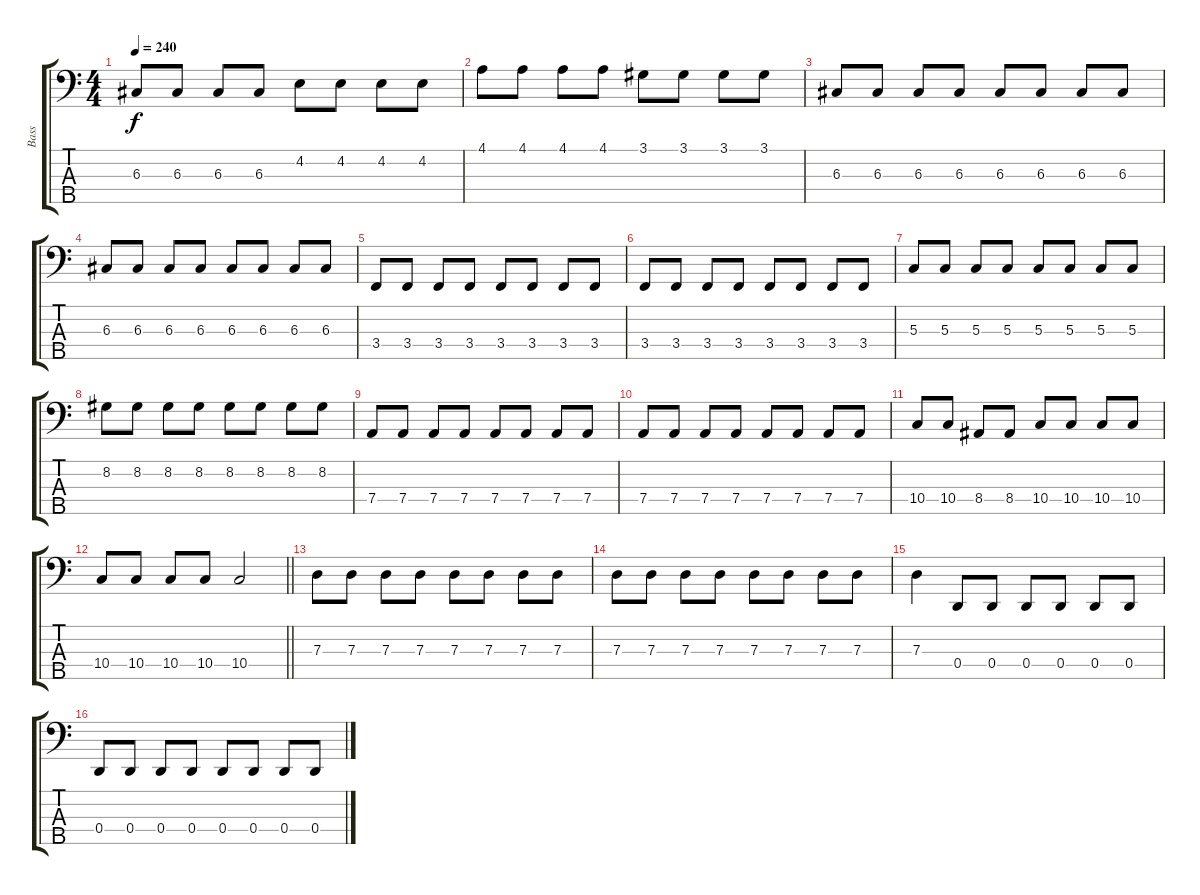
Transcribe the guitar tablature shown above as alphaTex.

\track ("Bass" "Bass") {instrument electricbasspick}
\staff {score tabs}
\tuning (F2 C2 G1 D1 A0) {hide}
\ts (4 4)
\tempo 240
\clef f4
\ks c
6.3.8{dy f} 6.3.8 6.3.8 6.3.8 4.2.8 4.2.8 4.2.8 4.2.8 |
4.1.8 4.1.8 4.1.8 4.1.8 3.1.8 3.1.8 3.1.8 3.1.8 |
6.3.8 6.3.8 6.3.8 6.3.8 6.3.8 6.3.8 6.3.8 6.3.8 |
6.3.8 6.3.8 6.3.8 6.3.8 6.3.8 6.3.8 6.3.8 6.3.8 |
3.4.8 3.4.8 3.4.8 3.4.8 3.4.8 3.4.8 3.4.8 3.4.8 |
3.4.8 3.4.8 3.4.8 3.4.8 3.4.8 3.4.8 3.4.8 3.4.8 |
5.3.8 5.3.8 5.3.8 5.3.8 5.3.8 5.3.8 5.3.8 5.3.8 |
8.2.8 8.2.8 8.2.8 8.2.8 8.2.8 8.2.8 8.2.8 8.2.8 |
7.4.8 7.4.8 7.4.8 7.4.8 7.4.8 7.4.8 7.4.8 7.4.8 |
7.4.8 7.4.8 7.4.8 7.4.8 7.4.8 7.4.8 7.4.8 7.4.8 |
10.4.8 10.4.8 8.4.8 8.4.8 10.4.8 10.4.8 10.4.8 10.4.8 |
\barLineRight lightlight
10.4.8 10.4.8 10.4.8 10.4.8 10.4.2 |
7.3.8 7.3.8 7.3.8 7.3.8 7.3.8 7.3.8 7.3.8 7.3.8 |
7.3.8 7.3.8 7.3.8 7.3.8 7.3.8 7.3.8 7.3.8 7.3.8 |
7.3.4 0.4.8 0.4.8 0.4.8 0.4.8 0.4.8 0.4.8 |
0.4.8 0.4.8 0.4.8 0.4.8 0.4.8 0.4.8 0.4.8 0.4.8
